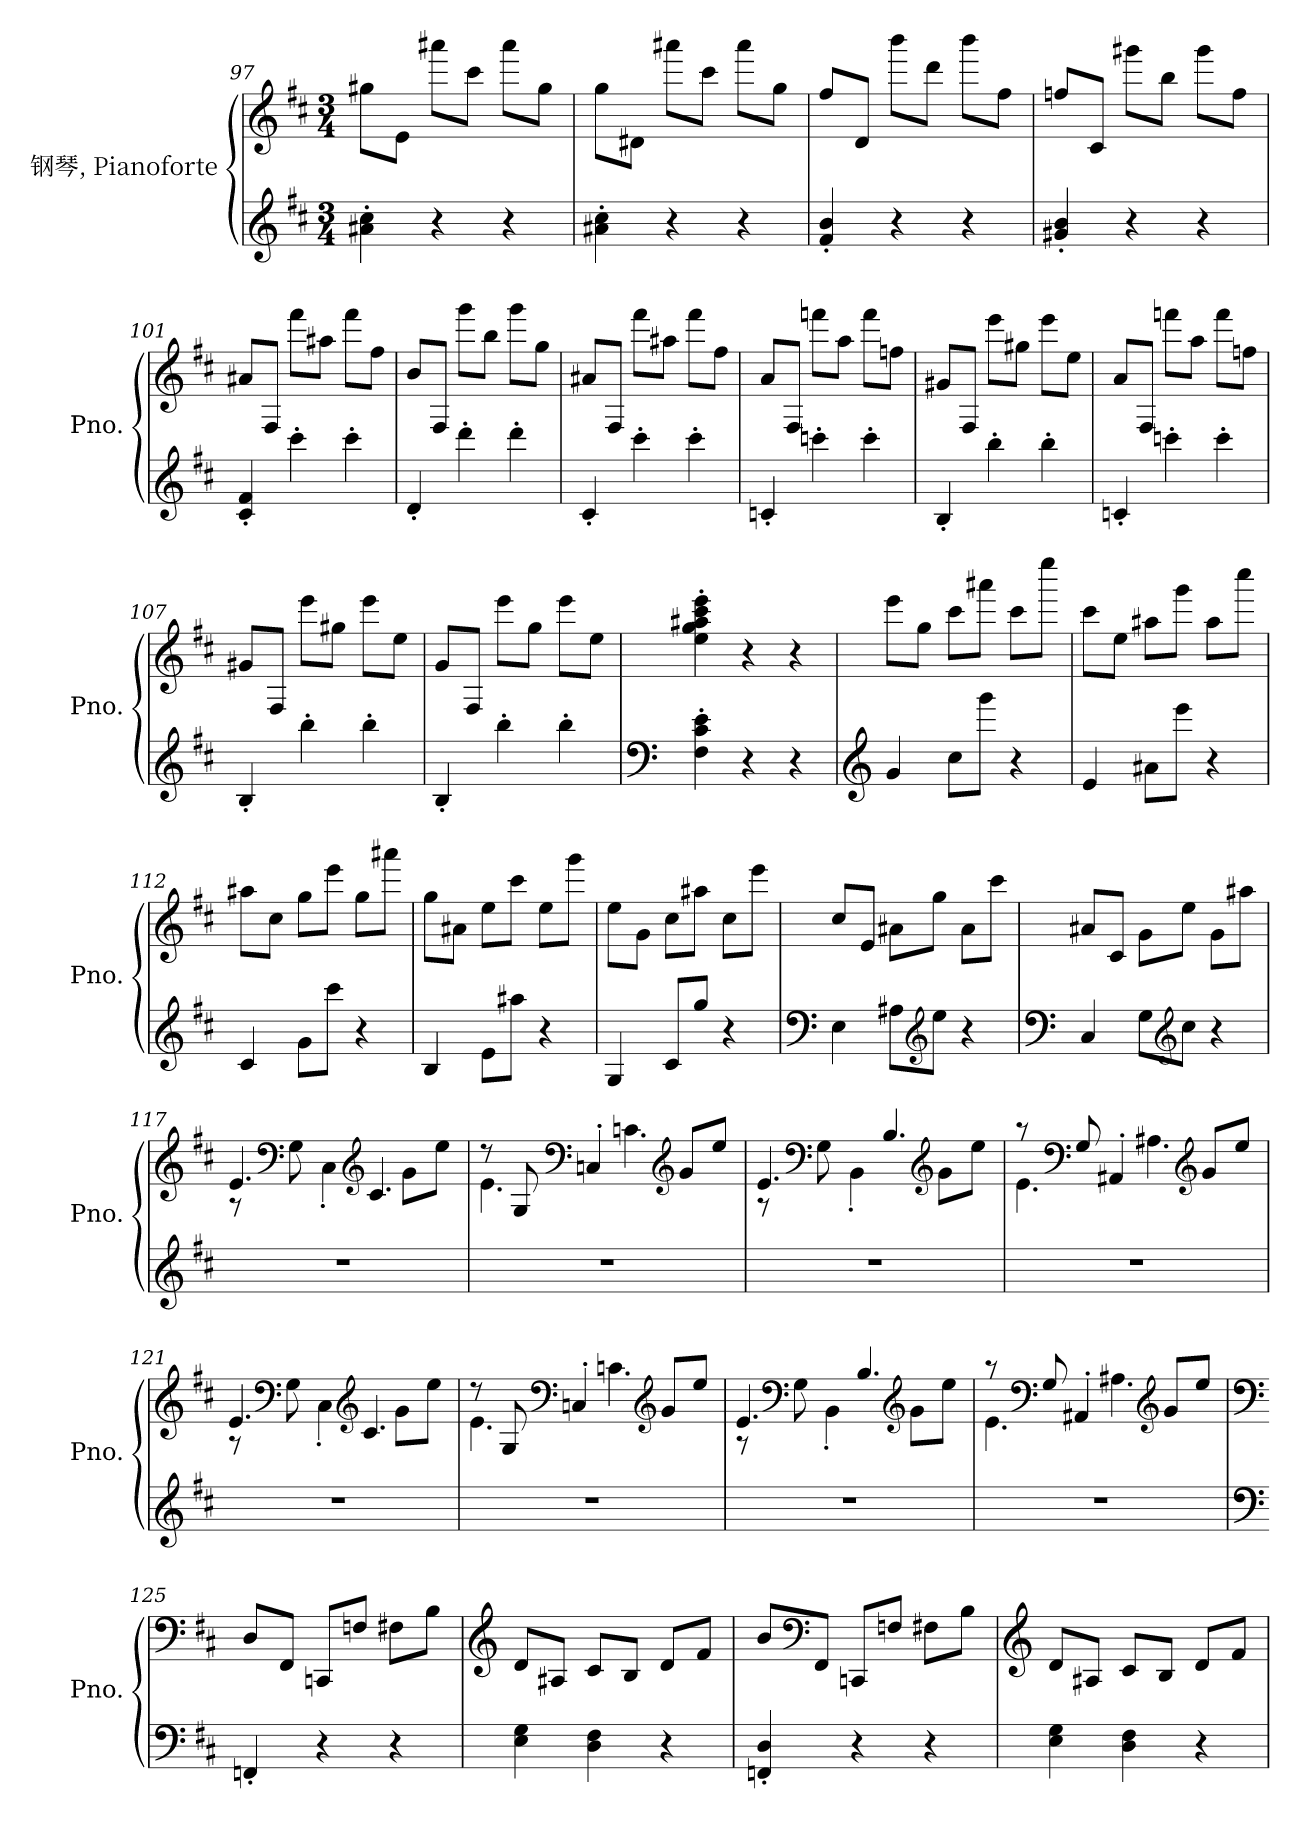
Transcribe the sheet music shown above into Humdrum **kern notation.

**kern	**kern
*part1	*part1
*staff2	*staff1
*I"钢琴, Pianoforte	*
*I'Pno.	*
*clefG2	*clefG2
*k[f#c#]	*k[f#c#]
*M3/4	*M3/4
=97	=97
4a#X\' 4cc#\'	8gg#X\L
.	8e\J
4r	8aaa#X\L
.	8ccc#\J
4r	8aaa#\L
.	8gg#\J
=98	=98
4a#X\' 4cc#\'	8gg\L
.	8d#X\J
4r	8aaa#X\L
.	8ccc#\J
4r	8aaa#\L
.	8gg\J
=99	=99
4f#/' 4b/'	8ff#/L
.	8d/J
4r	8bbb\L
.	8ddd\J
4r	8bbb\L
.	8ff#\J
=100	=100
4g#X/' 4b/'	8ffn/L
.	8c#/J
4r	8ggg#X\L
.	8bb\J
4r	8ggg#\L
.	8ff\J
!!LO:PB:g=z
=101	=101
4c#/' 4f#/'	8a#X/L
.	8F#/J
4ccc#'\	8fff#\L
.	8aa#X\J
4ccc#'\	8fff#\L
.	8ff#\J
=102	=102
4d'/	8b/L
.	8F#/J
4ddd'\	8ggg\L
.	8bb\J
4ddd'\	8ggg\L
.	8gg\J
=103	=103
4c#'/	8a#X/L
.	8F#/J
4ccc#'\	8fff#\L
.	8aa#X\J
4ccc#'\	8fff#\L
.	8ff#\J
=104	=104
4cn'/	8a/L
.	8F#/J
4cccn'\	8fffn\L
.	8aa\J
4ccc'\	8fff\L
.	8ffn\J
=105	=105
4B'/	8g#X/L
.	8F#/J
4bb'\	8eee\L
.	8gg#X\J
4bb'\	8eee\L
.	8ee\J
!!LO:LB:g=z
=106	=106
4cn'/	8a/L
.	8F#/J
4cccn'\	8fffn\L
.	8aa\J
4ccc'\	8fff\L
.	8ffn\J
=107	=107
4B'/	8g#X/L
.	8F#/J
4bb'\	8eee\L
.	8gg#X\J
4bb'\	8eee\L
.	8ee\J
=108	=108
4B'/	8g/L
.	8F#/J
4bb'\	8eee\L
.	8gg\J
4bb'\	8eee\L
.	8ee\J
=109	=109
*clefF4	*
4F#\' 4c#\' 4e\'	4ee\' 4gg\' 4aa#X\' 4ccc#\' 4eee\'
4r	4r
4r	4r
=110	=110
*clefG2	*
4g/	8eee\L
.	8gg\J
8cc#\L	8ccc#\L
8ggg\J	8aaa#X\J
4r	8ccc#\L
.	8eeee\J
!!LO:LB:g=z
=111	=111
4e/	8ccc#\L
.	8ee\J
8a#X\L	8aa#X\L
8eee\J	8ggg\J
4r	8aa#\L
.	8cccc#\J
=112	=112
4c#/	8aa#X\L
.	8cc#\J
8g\L	8gg\L
8ccc#\J	8eee\J
4r	8gg\L
.	8aaa#X\J
=113	=113
4B/	8gg\L
.	8a#X\J
8e\L	8ee\L
8aa#X\J	8ccc#\J
4r	8ee\L
.	8ggg\J
=114	=114
4G/	8ee\L
.	8g\J
8c#/L	8cc#\L
8gg/J	8aa#X\J
4r	8cc#\L
.	8eee\J
=115	=115
*clefF4	*
4E\	8cc#/L
.	8e/J
8A#X\L	8a#X\L
*clefG2	*
8ee\J	8gg\J
4r	8a#\L
.	8ccc#\J
!!LO:LB:g=z
=116	=116
*clefF4	*
4C#/	8a#X/L
.	8c#/J
8G\L	8g\L
*clefG2	*
8cc#\J	8ee\J
4r	8g\L
.	8aa#X\J
=117	=117
*	*MM265
*	*^
2.r	4.e/	8r
*	*clefF4	*
.	.	8G\
.	.	4C#'\
*	*clefG2	*
*	*MM284	*
.	4.c#/	.
.	.	8g\L
.	.	8ee\J
=118	=118	=118
*	*MM305	*
2.r	8r	4.e\
.	8G/	.
*	*clefF4	*
.	4Cn'/	.
*	*MM331	*
.	.	4.cn\
*	*clefG2	*
.	8g/L	.
.	8ee/J	.
!!LO:LB:g=z	!!
=119	=119	=119
*	*MM248	*
2.r	4.e/	8r
*	*clefF4	*
.	.	8G\
.	.	4BB'\
*	*MM284	*
.	4.B/	.
*	*clefG2	*
.	.	8g\L
.	.	8ee\J
=120	=120	=120
*	*MM234	*
2.r	8r	4.e\
*	*clefF4	*
.	8G/	.
.	4AA#X'/	.
*	*MM248	*
.	.	4.A#X\
*	*clefG2	*
.	8g/L	.
.	8ee/J	.
=121	=121	=121
*	*MM265	*
2.r	4.e/	8r
*	*clefF4	*
.	.	8G\
.	.	4C#'\
*	*clefG2	*
*	*MM284	*
.	4.c#/	.
.	.	8g\L
.	.	8ee\J
!!LO:LB:g=z	!!
=122	=122	=122
*	*MM305	*
2.r	8r	4.e\
.	8G/	.
*	*clefF4	*
.	4Cn'/	.
*	*MM331	*
.	.	4.cn\
*	*clefG2	*
.	8g/L	.
.	8ee/J	.
=123	=123	=123
*	*MM248	*
2.r	4.e/	8r
*	*clefF4	*
.	.	8G\
.	.	4BB'\
*	*MM284	*
.	4.B/	.
*	*clefG2	*
.	.	8g\L
.	.	8ee\J
=124	=124	=124
*	*MM234	*
2.r	8r	4.e\
*	*clefF4	*
.	8G/	.
.	4AA#X'/	.
*	*MM248	*
.	.	4.A#X\
*	*clefG2	*
.	8g/L	.
.	8ee/J	.
*	*v	*v
!!LO:PB:g=z
=125	=125
*clefF4	*clefF4
*	*MM350
4FFn'/	8D/L
.	8FF#/J
4r	8CCn/L
.	8Fn/J
4r	8F#X\L
.	8B\J
=126	=126
*	*clefG2
4E\ 4G\	8d/L
.	8A#X/J
4D\ 4F#\	8c#/L
.	8B/J
4r	8d/L
.	8f#/J
=127	=127
4FFn/' 4D/'	8b/L
*	*clefF4
.	8FF#/J
4r	8CCn/L
.	8Fn/J
4r	8F#X\L
.	8B\J
=128	=128
*	*clefG2
4E\ 4G\	8d/L
.	8A#X/J
4D\ 4F#\	8c#/L
.	8B/J
4r	8d/L
.	8f#/J
=	=
*-	*-
